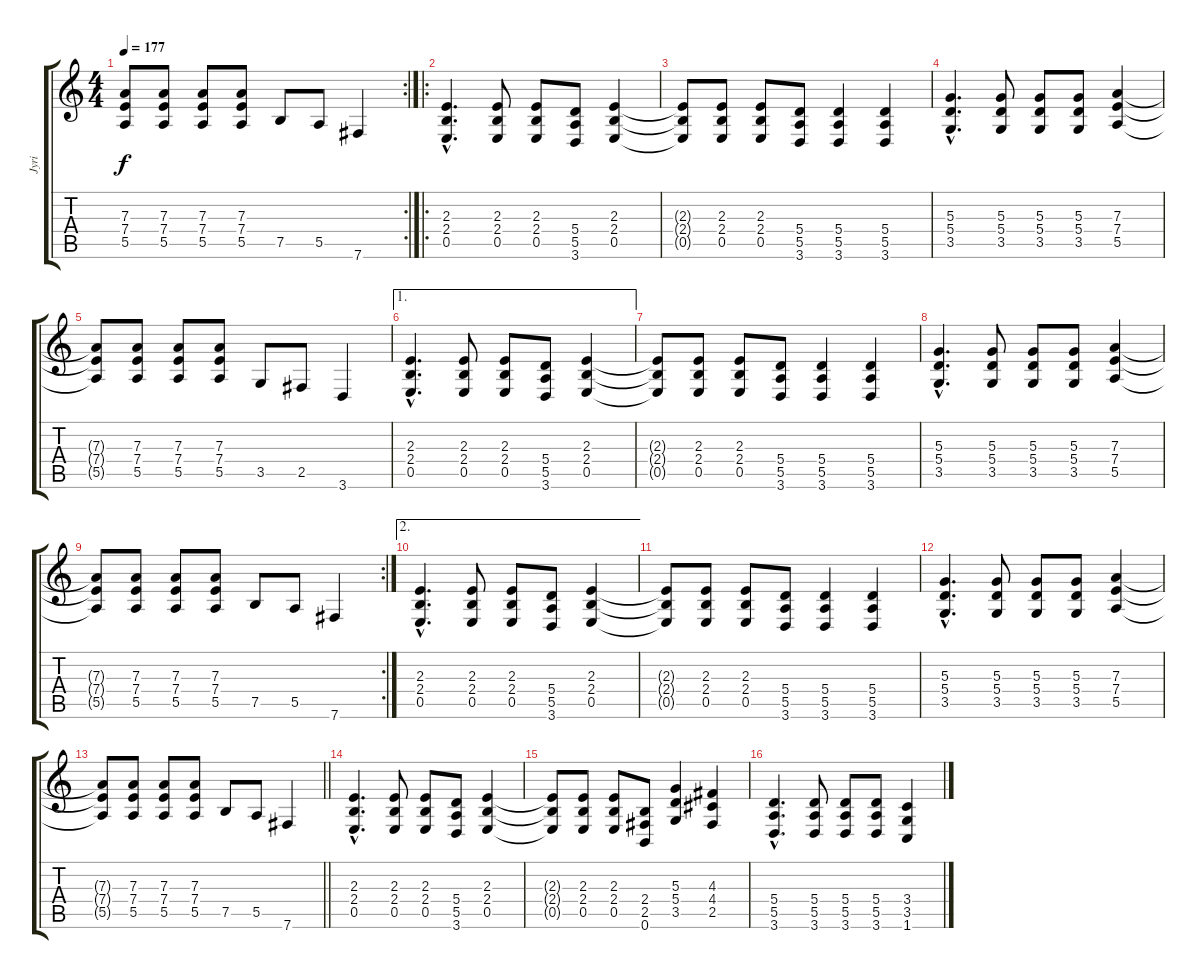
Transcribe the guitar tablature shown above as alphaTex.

\track ("Jyri" "Jyri") {instrument distortionguitar}
\staff {score tabs}
\tuning (B3 Gb3 D3 A2 E2 B1) {hide}
\rc 2
\ts (4 4)
\tempo 177
\clef g2
\ks c
(7.3{t} 7.4{t} 5.5{t}).8{dy f} (7.3 7.4 5.5).8 (7.3 7.4 5.5).8 (7.3 7.4 5.5).8 7.5.8 5.5.8 7.6.4 |
\ro
(2.3{hac} 2.4{hac} 0.5{hac}).4{d} (2.3 2.4 0.5).8 (2.3 2.4 0.5).8 (5.4 5.5 3.6).8 (2.3 2.4 0.5).4 |
(2.3{t} 2.4{t} 0.5{t}).8 (2.3 2.4 0.5).8 (2.3 2.4 0.5).8 (5.4 5.5 3.6).8 (5.4 5.5 3.6).4 (5.4 5.5 3.6).4 |
(5.3{hac} 5.4{hac} 3.5{hac}).4{d} (5.3 5.4 3.5).8 (5.3 5.4 3.5).8 (5.3 5.4 3.5).8 (7.3 7.4 5.5).4 |
(7.3{t} 7.4{t} 5.5{t}).8 (7.3 7.4 5.5).8 (7.3 7.4 5.5).8 (7.3 7.4 5.5).8 3.5.8 2.5.8 3.6.4 |
\ae 1
(2.3{hac} 2.4{hac} 0.5{hac}).4{d} (2.3 2.4 0.5).8 (2.3 2.4 0.5).8 (5.4 5.5 3.6).8 (2.3 2.4 0.5).4 |
(2.3{t} 2.4{t} 0.5{t}).8 (2.3 2.4 0.5).8 (2.3 2.4 0.5).8 (5.4 5.5 3.6).8 (5.4 5.5 3.6).4 (5.4 5.5 3.6).4 |
(5.3{hac} 5.4{hac} 3.5{hac}).4{d} (5.3 5.4 3.5).8 (5.3 5.4 3.5).8 (5.3 5.4 3.5).8 (7.3 7.4 5.5).4 |
\rc 2
(7.3{t} 7.4{t} 5.5{t}).8 (7.3 7.4 5.5).8 (7.3 7.4 5.5).8 (7.3 7.4 5.5).8 7.5.8 5.5.8 7.6.4 |
\ae 2
(2.3{hac} 2.4{hac} 0.5{hac}).4{d} (2.3 2.4 0.5).8 (2.3 2.4 0.5).8 (5.4 5.5 3.6).8 (2.3 2.4 0.5).4 |
(2.3{t} 2.4{t} 0.5{t}).8 (2.3 2.4 0.5).8 (2.3 2.4 0.5).8 (5.4 5.5 3.6).8 (5.4 5.5 3.6).4 (5.4 5.5 3.6).4 |
(5.3{hac} 5.4{hac} 3.5{hac}).4{d} (5.3 5.4 3.5).8 (5.3 5.4 3.5).8 (5.3 5.4 3.5).8 (7.3 7.4 5.5).4 |
\barLineRight lightlight
(7.3{t} 7.4{t} 5.5{t}).8 (7.3 7.4 5.5).8 (7.3 7.4 5.5).8 (7.3 7.4 5.5).8 7.5.8 5.5.8 7.6.4 |
(2.3{hac} 2.4{hac} 0.5{hac}).4{d} (2.3 2.4 0.5).8 (2.3 2.4 0.5).8 (5.4 5.5 3.6).8 (2.3 2.4 0.5).4 |
(2.3{t} 2.4{t} 0.5{t}).8 (2.3 2.4 0.5).8 (2.3 2.4 0.5).8 (2.4 2.5 0.6).8 (5.3 5.4 3.5).4 (4.3 4.4 2.5).4 |
(5.4{hac} 5.5{hac} 3.6{hac}).4{d} (5.4 5.5 3.6).8 (5.4 5.5 3.6).8 (5.4 5.5 3.6).8 (3.4 3.5 1.6).4
